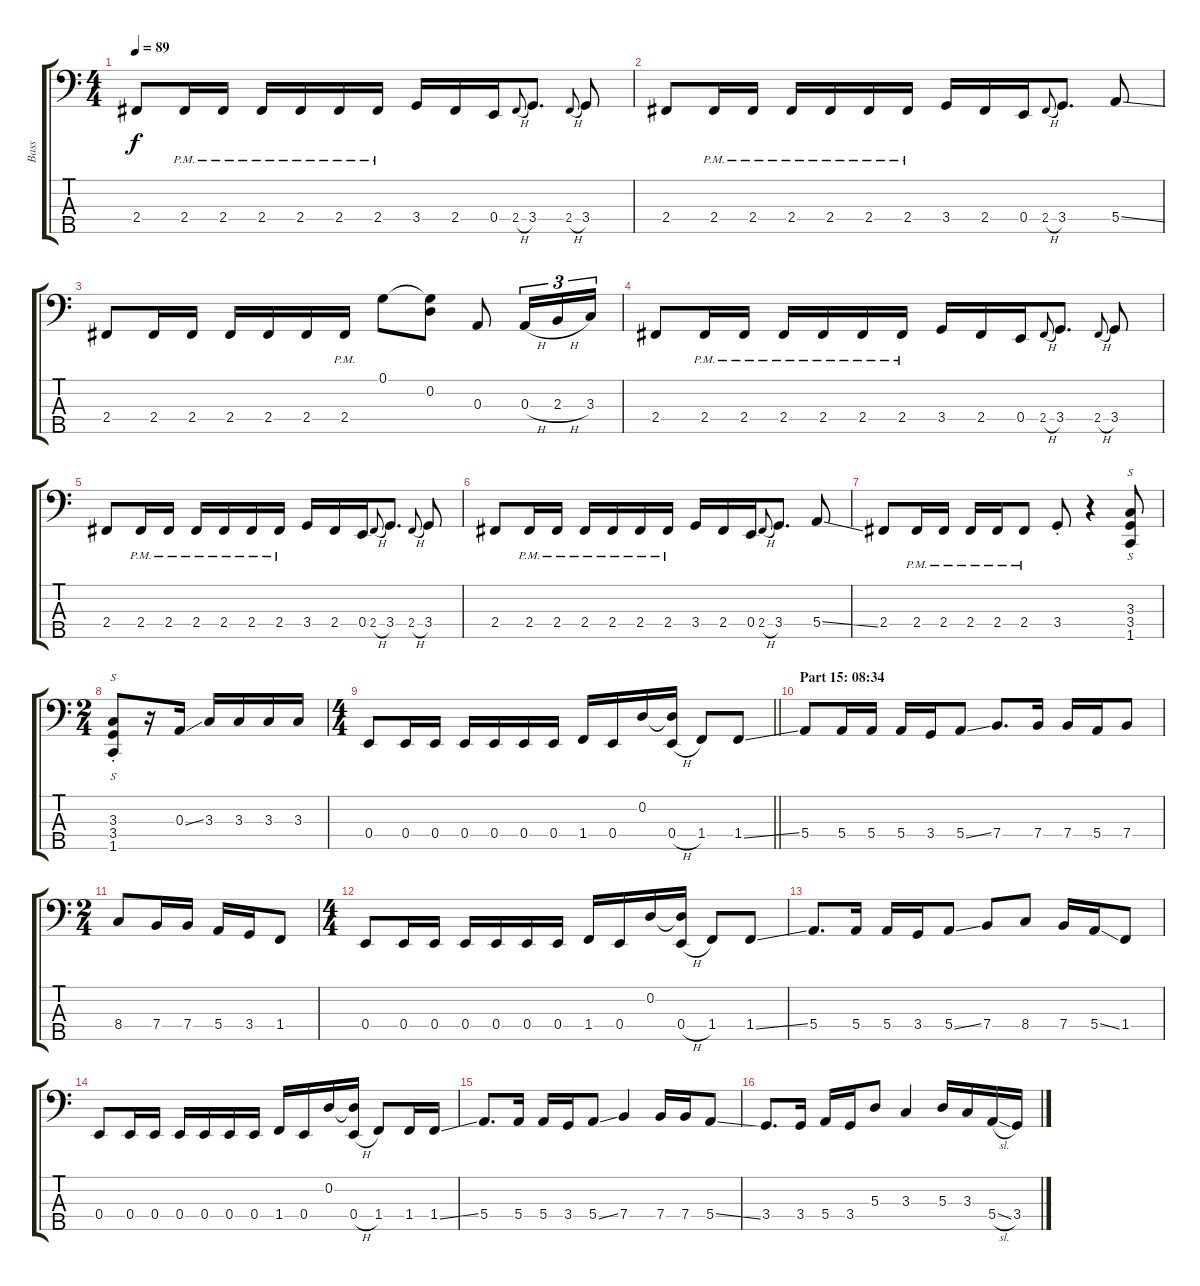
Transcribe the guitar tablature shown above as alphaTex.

\track ("Bass" "Bass") {instrument electricbasspick}
\staff {score tabs}
\tuning (G2 D2 A1 E1 B0) {hide}
\ts (4 4)
\tempo 89
\clef f4
\ks c
2.4.8{dy f} 2.4{pm}.16 2.4{pm}.16 2.4{pm}.16 2.4{pm}.16 2.4{pm}.16 2.4{pm}.16 3.4.16 2.4.16 0.4.16 2.4{h}.8{gr onbeat} 3.4.8{d} 2.4{h}.8{gr onbeat} 3.4.8 |
2.4.8 2.4{pm}.16 2.4{pm}.16 2.4{pm}.16 2.4{pm}.16 2.4{pm}.16 2.4{pm}.16 3.4.16 2.4.16 0.4.16 2.4{h}.8{gr onbeat} 3.4.8{d} 5.4{ss}.8 |
2.4.8 2.4.16 2.4.16 2.4.16 2.4.16 2.4.16 2.4{pm}.16 0.1.8 (0.1{t} 0.2).8 0.3.8 0.3{h}.16{tu (3 2)} 2.3{h}.16{tu (3 2)} 3.3.16{tu (3 2)} |
2.4.8 2.4{pm}.16 2.4{pm}.16 2.4{pm}.16 2.4{pm}.16 2.4{pm}.16 2.4{pm}.16 3.4.16 2.4.16 0.4.16 2.4{h}.8{gr onbeat} 3.4.8{d} 2.4{h}.8{gr onbeat} 3.4.8 |
2.4.8 2.4{pm}.16 2.4{pm}.16 2.4{pm}.16 2.4{pm}.16 2.4{pm}.16 2.4{pm}.16 3.4.16 2.4.16 0.4.16 2.4{h}.8{gr onbeat} 3.4.8{d} 2.4{h}.8{gr onbeat} 3.4.8 |
2.4.8 2.4{pm}.16 2.4{pm}.16 2.4{pm}.16 2.4{pm}.16 2.4{pm}.16 2.4{pm}.16 3.4.16 2.4.16 0.4.16 2.4{h}.8{gr onbeat} 3.4.8{d} 5.4{ss}.8 |
2.4.8 2.4{pm}.16 2.4{pm}.16 2.4{pm}.16 2.4{pm}.16 2.4{pm}.8 3.4{st}.8 r.4 (3.3 3.4 1.5).8{s} |
\ts (2 4)
(3.3{st} 3.4{st} 1.5{st}).8{s} r.16 0.3{ss}.16 3.3.16 3.3.16 3.3.16 3.3.16 |
\ts (4 4)
\barLineRight lightlight
0.4.8 0.4.16 0.4.16 0.4.16 0.4.16 0.4.16 0.4.16 1.4.16 0.4.16 0.2.16 (0.2{t} 0.4{h}).16 1.4.8 1.4{ss}.8 |
\section ("" "Part 15: 08:34")
5.4.8 5.4.16 5.4.16 5.4.16 3.4.16 5.4{ss}.8 7.4.8{d} 7.4.16 7.4.16 5.4.16 7.4.8 |
\ts (2 4)
8.4.8 7.4.16 7.4.16 5.4.16 3.4.16 1.4.8 |
\ts (4 4)
0.4.8 0.4.16 0.4.16 0.4.16 0.4.16 0.4.16 0.4.16 1.4.16 0.4.16 0.2.16 (0.2{t} 0.4{h}).16 1.4.8 1.4{ss}.8 |
5.4.8{d} 5.4.16 5.4.16 3.4.16 5.4{ss}.8 7.4.8 8.4.8 7.4.16 5.4{ss}.16 1.4.8 |
0.4.8 0.4.16 0.4.16 0.4.16 0.4.16 0.4.16 0.4.16 1.4.16 0.4.16 0.2.16 (0.2{t} 0.4{h}).16 1.4.8 1.4.16 1.4{ss}.16 |
5.4.8{d} 5.4.16 5.4.16 3.4.16 5.4{ss}.8 7.4.4 7.4.16 7.4.16 5.4{ss}.8 |
3.4.8{d} 3.4.16 5.4.16 3.4.16 5.3.8 3.3.4 5.3.16 3.3.16 5.4{sl}.16 3.4.16
